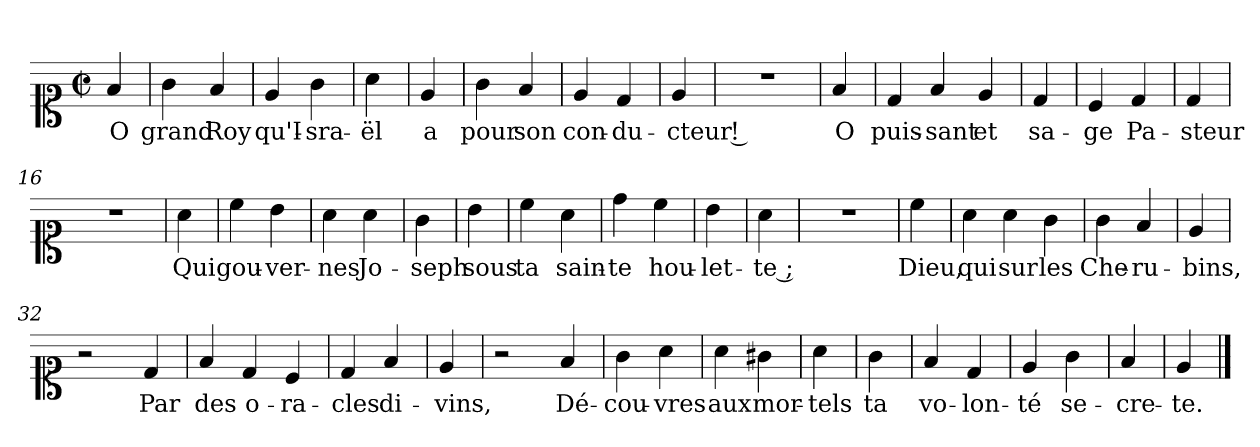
**kern	**text
*part1	*part1
*staff1	*staff1
*clefC1	*
*k[]	*
*C:	*
*M2/2	*
*met(c|)	*
=1	=1
4f	O
=2	=2
4g	grand
4f	Roy
=3	=3
4e	qu'I-
4g	-sra-
=4	=4
4a	-ël
=5	=5
4e	a
=6	=6
4g	pour
4f	son
=7	=7
4e	con-
4d	-du-
=8	=8
4e	-cteur !
=9	=9
1r	.
=10	=10
4f	O
=11	=11
4d	puis-
4f	-sant
4e	et
=13	=13
4d	sa-
=14	=14
4c	-ge
4d	Pa-
=15	=15
4d	-steur
=16	=16
1r	.
=17	=17
4a	Qui
=18	=18
4cc	gou-
4b	-ver-
=19	=19
4a	-nes
4a	Jo-
=20	=20
4g	-seph
=21	=21
4b	sous
=22	=22
4cc	ta
4a	sain-
=23	=23
4dd	-te
4cc	hou-
=24	=24
4b	-let-
=25	=25
4a	-te ;
=26	=26
1r	.
=27	=27
4cc	Dieu,
=28	=28
4a	qui
4a	sur
4g	les
=30	=30
4g	Che-
4f	-ru-
=31	=31
4e	-bins,
=32	=32
2r	.
4d	Par
=33	=33
4f	des
4d	o-
4c	-ra-
=35	=35
4d	-cles
4f	di-
=36	=36
4e	-vins,
=37	=37
2r	.
4f	Dé-
=38	=38
4g	-cou-
4a	-vres
=39	=39
4a	aux
4g#X	mor-
=40	=40
4a	-tels
=41	=41
4g	ta
=42	=42
4f	vo-
4d	-lon-
=43	=43
4e	-té
4g	se-
=44	=44
4f	-cre-
=45	=45
4e	-te.
==	==
*-	*-
